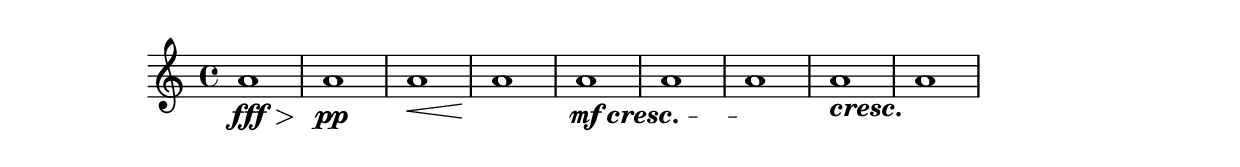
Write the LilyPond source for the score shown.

\version "1.7.18"
\header{
	texidoc="@cindex Crescendi
Lilypond can print crescendi in a number of different ways.
" }
\score{
\notes\relative c''{
a1\fff\> \!a-\pp
a\< \!a
\property Voice.crescendoText = \markup { \italic \bold "cresc." }
\property Voice.crescendoSpanner = #'dashed-line
a-\mf\< a \!a 
a\< \!a
}
\paper{
raggedright = ##t
}
\midi{
\tempo 1 = 60
}
}

